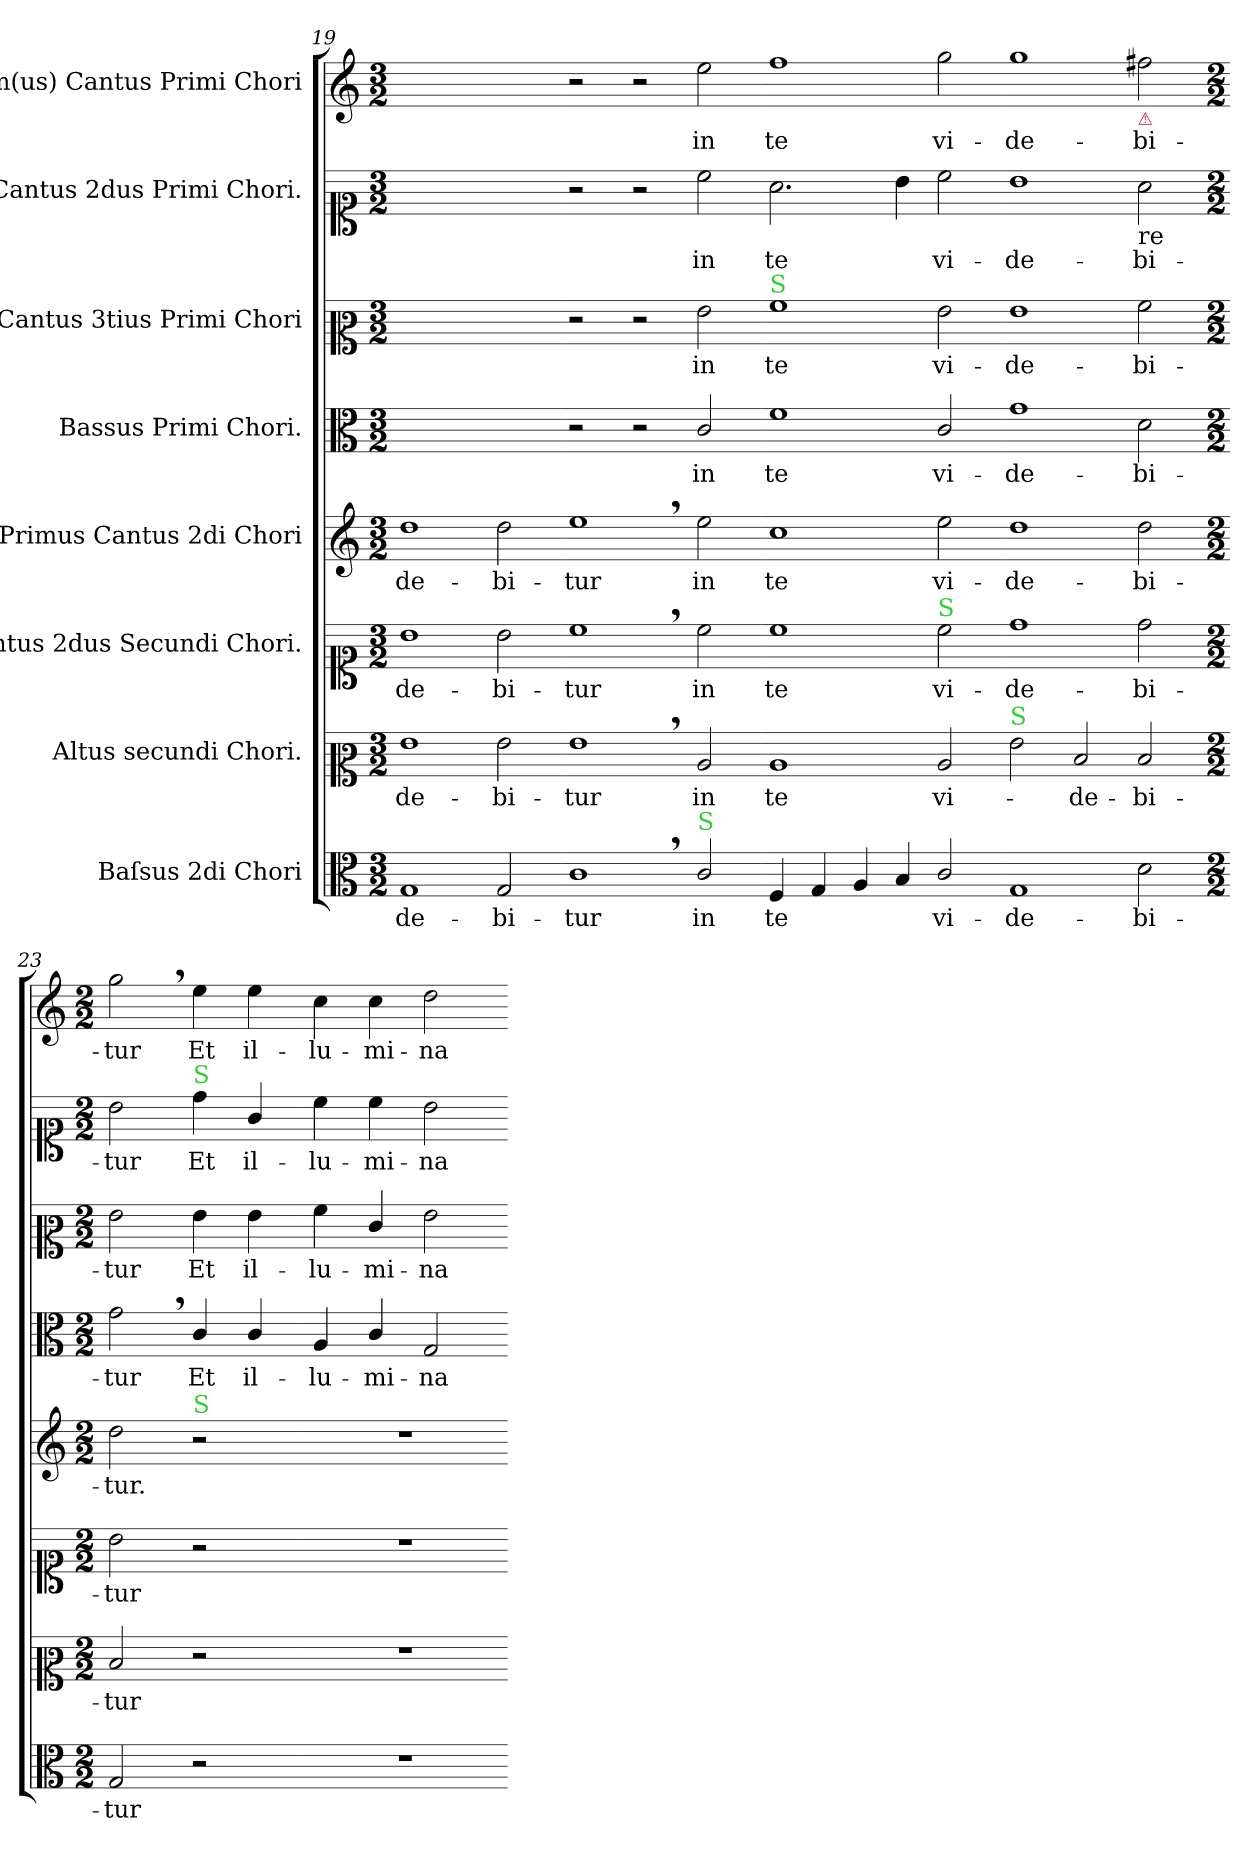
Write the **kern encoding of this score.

**kern	**text	**kern	**text	**kern	**text	**kern	**text	**kern	**text	**kern	**text	**kern	**text	**kern	**text
*part8	*part8	*part7	*part7	*part6	*part6	*part5	*part5	*part4	*part4	*part3	*part3	*part2	*part2	*part1	*part1
*staff8	*staff8	*staff7	*staff7	*staff6	*staff6	*staff5	*staff5	*staff4	*staff4	*staff3	*staff3	*staff2	*staff2	*staff1	*staff1
*I"Baſsus 2di Chori	*	*I"Altus secundi Chori.	*	*I"Cantus 2dus Secundi Chori.	*	*I"Primus Cantus 2di Chori	*	*I"Bassus Primi Chori.	*	*I"Cantus 3tius Primi Chori	*	*I"Cantus 2dus Primi Chori.	*	*I"1m(us) Cantus Primi Chori	*
*clefC3	*	*clefC2	*	*clefC1	*	*clefG2	*	*clefC3	*	*clefC2	*	*clefC1	*	*clefG2	*
*k[]	*	*k[]	*	*k[]	*	*k[]	*	*k[]	*	*k[]	*	*k[]	*	*k[]	*
*C:	*	*C:	*	*C:	*	*C:	*	*C:	*	*C:	*	*C:	*	*C:	*
*M3/2	*	*M3/2	*	*M3/2	*	*M3/2	*	*M3/2	*	*M3/2	*	*M3/2	*	*M3/2	*
=19	=19	=19	=19	=19	=19	=19	=19	=19	=19	=19	=19	=19	=19	=19	=19
1G	-de-	1g	-de-	1b	-de-	1dd	-de-	1.ryy	.	1.ryy	.	1.ryy	.	1.ryy	.
2G/	-bi-	2g\	-bi-	2b\	-bi-	2dd\	-bi-	.	.	.	.	.	.	.	.
=20-	=20-	=20-	=20-	=20-	=20-	=20-	=20-	=20-	=20-	=20-	=20-	=20-	=20-	=20-	=20-
1c,<	-tur	1g,<	-tur	1cc,<	-tur	1ee,<	-tur	2r	.	2r	.	2r	.	2r	.
.	.	.	.	.	.	.	.	2r	.	2r	.	2r	.	2r	.
!LO:TX:a:color=limegreen:t=S	!	!	!	!	!	!	!	!	!	!	!	!	!	!	!
2c/	in	2c/	in	2cc\	in	2ee\	in	2c/	in	2g\	in	2cc\	in	2ee\	in
=21-	=21-	=21-	=21-	=21-	=21-	=21-	=21-	=21-	=21-	=21-	=21-	=21-	=21-	=21-	=21-
!	!	!	!	!	!	!	!	!	!	!LO:TX:a:color=limegreen:t=S	!	!	!	!	!
4F/	te	1c	te	1cc	te	1cc	te	1f	te	1a	te	2.a\	te	1ff	te
4G/	.	.	.	.	.	.	.	.	.	.	.	.	.	.	.
4A/	.	.	.	.	.	.	.	.	.	.	.	.	.	.	.
4B/	.	.	.	.	.	.	.	.	.	.	.	4b\	.	.	.
!	!	!	!	!LO:TX:a:color=limegreen:t=S	!	!	!	!	!	!	!	!	!	!	!
2c/	vi-	2c/	vi-	2cc\	vi-	2ee\	vi-	2c/	vi-	2g\	vi-	2cc\	vi-	2gg\	vi-
=22-	=22-	=22-	=22-	=22-	=22-	=22-	=22-	=22-	=22-	=22-	=22-	=22-	=22-	=22-	=22-
!	!	!LO:TX:a:color=limegreen:t=S	!	!	!	!	!	!	!	!	!	!	!	!	!
1G	-de-	2g\	.	1dd	-de-	1dd	-de-	1g	-de-	1g	-de-	1b	-de-	1gg	-de-
.	.	2d/	-de-	.	.	.	.	.	.	.	.	.	.	.	.
!	!	!	!	!	!	!	!	!	!	!	!	!	!	!LO:TX:b:color=crimson:t=⚠	!
!	!	!	!	!	!	!	!	!	!	!	!	!LO:TX:b:t=re	!	!	!
2d\	-bi-	2d/	-bi-	2dd\	-bi-	2dd\	-bi-	2d\	-bi-	2a\	-bi-	2a\	-bi-	2ff#X\	-bi-
=23-	=23-	=23-	=23-	=23-	=23-	=23-	=23-	=23-	=23-	=23-	=23-	=23-	=23-	=23-	=23-
*M2/2	*	*M2/2	*	*M2/2	*	*M2/2	*	*M2/2	*	*M2/2	*	*M2/2	*	*M2/2	*
2G/	-tur	2d/	-tur	2b\	-tur	2dd\	-tur.	2g,<\	-tur	2g\	-tur	2b\	-tur	2gg,<\	-tur
!	!	!	!	!	!	!	!	!	!	!	!	!LO:TX:a:color=limegreen:t=S	!	!	!
!	!	!	!	!	!	!LO:TX:a:color=limegreen:t=S	!	!	!	!	!	!	!	!	!
2r	.	2r	.	2r	.	2r	.	4c/	Et	4g\	Et	4dd\	Et	4ee\	Et
.	.	.	.	.	.	.	.	4c/	il-	4g\	il-	4g/	il-	4ee\	il-
=24-	=24-	=24-	=24-	=24-	=24-	=24-	=24-	=24-	=24-	=24-	=24-	=24-	=24-	=24-	=24-
1r	.	1r	.	1r	.	1r	.	4A/	-lu-	4a\	-lu-	4cc\	-lu-	4cc\	-lu-
.	.	.	.	.	.	.	.	4c/	-mi-	4e/	-mi-	4cc\	-mi-	4cc\	-mi-
.	.	.	.	.	.	.	.	2G/	-na-	2g\	-na-	2b\	-na-	2dd\	-na-
=-	=-	=-	=-	=-	=-	=-	=-	=-	=-	=-	=-	=-	=-	=-	=-
*-	*-	*-	*-	*-	*-	*-	*-	*-	*-	*-	*-	*-	*-	*-	*-
